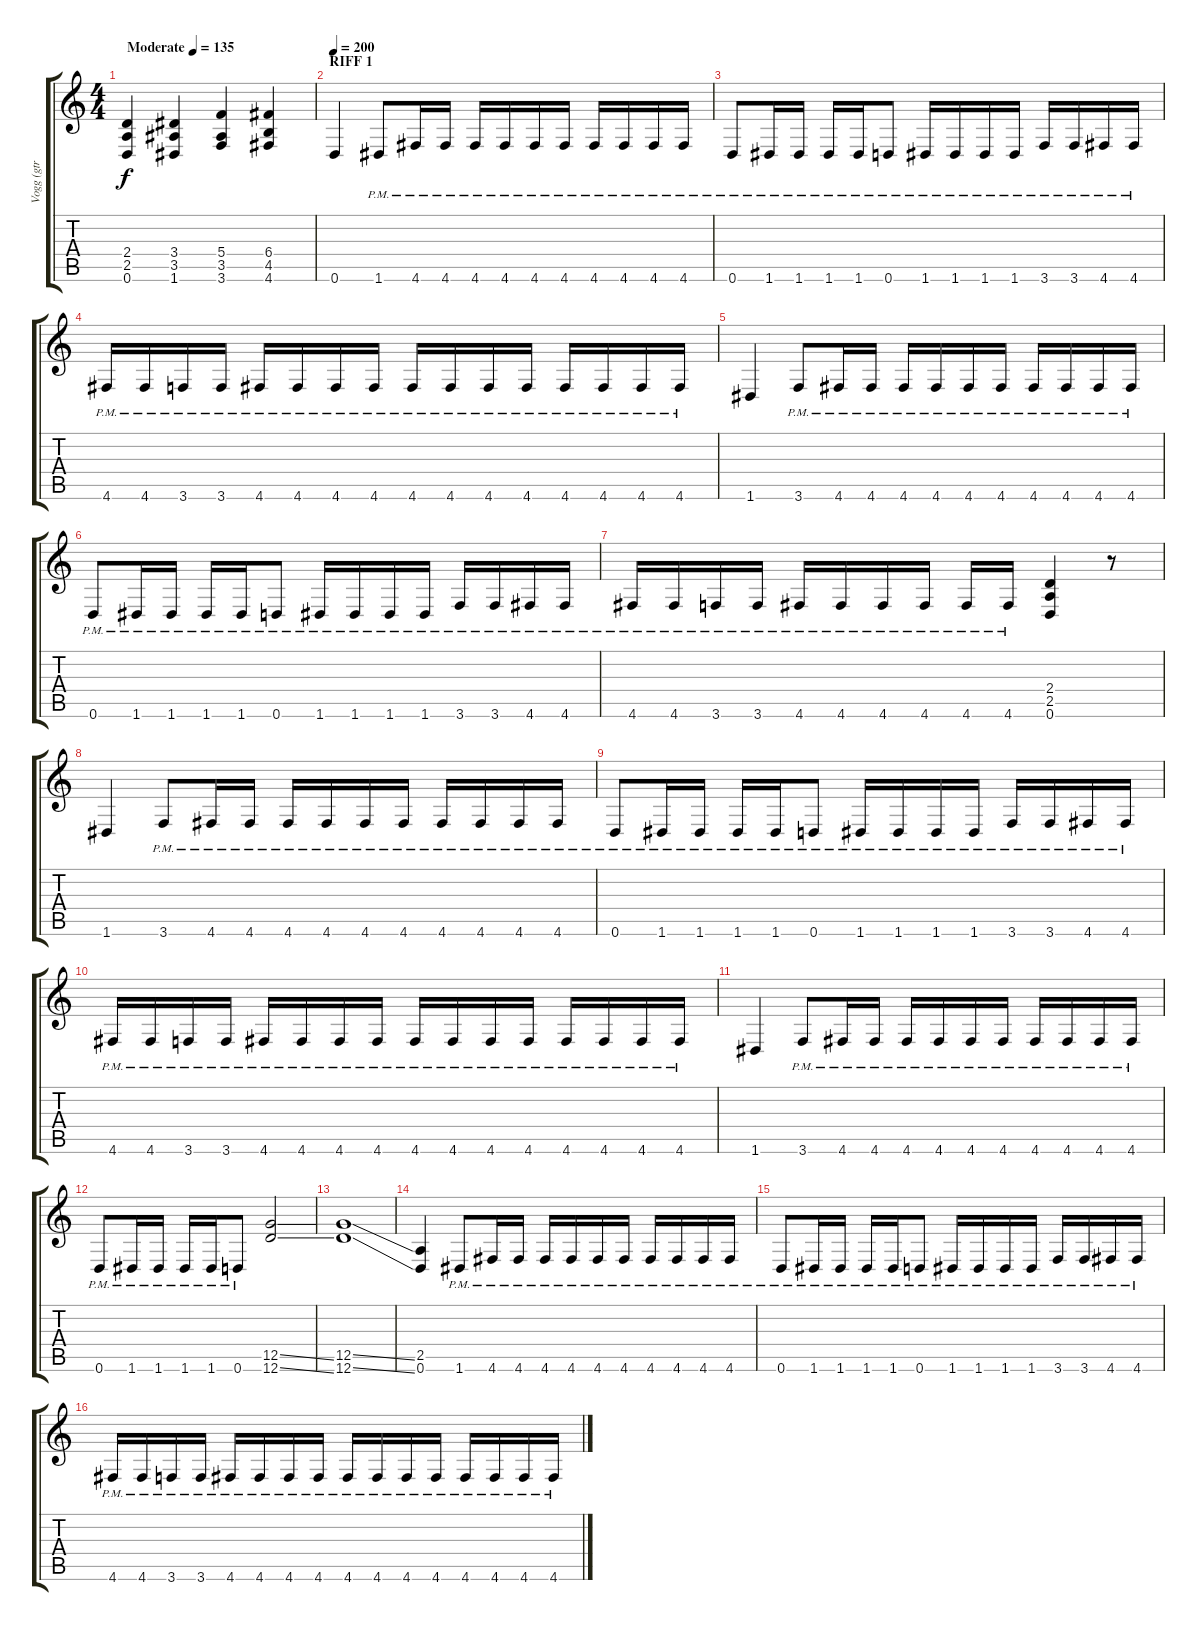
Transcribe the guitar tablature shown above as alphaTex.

\track ("Vogg (gtr 1)" "Vogg (gtr ") {instrument distortionguitar}
\staff {score tabs}
\tuning (D4 A3 F3 C3 G2 D2) {hide}
\ts (4 4)
\tempo (135 "Moderate")
\clef g2
\ks c
(2.4 2.5 0.6).4{dy f instrument distortionguitar} (3.4 3.5 1.6).4 (5.4 3.5 3.6).4 (6.4 4.5 4.6).4 |
\section ("" "RIFF 1")
\tempo 200
0.6.4 1.6{pm}.8 4.6{pm}.16 4.6{pm}.16 4.6{pm}.16 4.6{pm}.16 4.6{pm}.16 4.6{pm}.16 4.6{pm}.16 4.6{pm}.16 4.6{pm}.16 4.6{pm}.16 |
0.6{pm}.8 1.6{pm}.16 1.6{pm}.16 1.6{pm}.16 1.6{pm}.16 0.6{pm}.8 1.6{pm}.16 1.6{pm}.16 1.6{pm}.16 1.6{pm}.16 3.6{pm}.16 3.6{pm}.16 4.6{pm}.16 4.6{pm}.16 |
4.6{pm}.16 4.6{pm}.16 3.6{pm}.16 3.6{pm}.16 4.6{pm}.16 4.6{pm}.16 4.6{pm}.16 4.6{pm}.16 4.6{pm}.16 4.6{pm}.16 4.6{pm}.16 4.6{pm}.16 4.6{pm}.16 4.6{pm}.16 4.6{pm}.16 4.6{pm}.16 |
1.6.4 3.6{pm}.8 4.6{pm}.16 4.6{pm}.16 4.6{pm}.16 4.6{pm}.16 4.6{pm}.16 4.6{pm}.16 4.6{pm}.16 4.6{pm}.16 4.6{pm}.16 4.6{pm}.16 |
0.6{pm}.8 1.6{pm}.16 1.6{pm}.16 1.6{pm}.16 1.6{pm}.16 0.6{pm}.8 1.6{pm}.16 1.6{pm}.16 1.6{pm}.16 1.6{pm}.16 3.6{pm}.16 3.6{pm}.16 4.6{pm}.16 4.6{pm}.16 |
4.6{pm}.16 4.6{pm}.16 3.6{pm}.16 3.6{pm}.16 4.6{pm}.16 4.6{pm}.16 4.6{pm}.16 4.6{pm}.16 4.6{pm}.16 4.6{pm}.16 (2.4 2.5 0.6).4 r.8 |
1.6.4 3.6{pm}.8 4.6{pm}.16 4.6{pm}.16 4.6{pm}.16 4.6{pm}.16 4.6{pm}.16 4.6{pm}.16 4.6{pm}.16 4.6{pm}.16 4.6{pm}.16 4.6{pm}.16 |
0.6{pm}.8 1.6{pm}.16 1.6{pm}.16 1.6{pm}.16 1.6{pm}.16 0.6{pm}.8 1.6{pm}.16 1.6{pm}.16 1.6{pm}.16 1.6{pm}.16 3.6{pm}.16 3.6{pm}.16 4.6{pm}.16 4.6{pm}.16 |
4.6{pm}.16 4.6{pm}.16 3.6{pm}.16 3.6{pm}.16 4.6{pm}.16 4.6{pm}.16 4.6{pm}.16 4.6{pm}.16 4.6{pm}.16 4.6{pm}.16 4.6{pm}.16 4.6{pm}.16 4.6{pm}.16 4.6{pm}.16 4.6{pm}.16 4.6{pm}.16 |
1.6.4 3.6{pm}.8 4.6{pm}.16 4.6{pm}.16 4.6{pm}.16 4.6{pm}.16 4.6{pm}.16 4.6{pm}.16 4.6{pm}.16 4.6{pm}.16 4.6{pm}.16 4.6{pm}.16 |
0.6{pm}.8 1.6{pm}.16 1.6{pm}.16 1.6{pm}.16 1.6{pm}.16 0.6{pm}.8 (12.5{ss} 12.6{ss}).2 |
(12.5{ss} 12.6{ss}).1 |
(2.5 0.6).4 1.6{pm}.8 4.6{pm}.16 4.6{pm}.16 4.6{pm}.16 4.6{pm}.16 4.6{pm}.16 4.6{pm}.16 4.6{pm}.16 4.6{pm}.16 4.6{pm}.16 4.6{pm}.16 |
0.6{pm}.8 1.6{pm}.16 1.6{pm}.16 1.6{pm}.16 1.6{pm}.16 0.6{pm}.8 1.6{pm}.16 1.6{pm}.16 1.6{pm}.16 1.6{pm}.16 3.6{pm}.16 3.6{pm}.16 4.6{pm}.16 4.6{pm}.16 |
4.6{pm}.16 4.6{pm}.16 3.6{pm}.16 3.6{pm}.16 4.6{pm}.16 4.6{pm}.16 4.6{pm}.16 4.6{pm}.16 4.6{pm}.16 4.6{pm}.16 4.6{pm}.16 4.6{pm}.16 4.6{pm}.16 4.6{pm}.16 4.6{pm}.16 4.6{pm}.16
